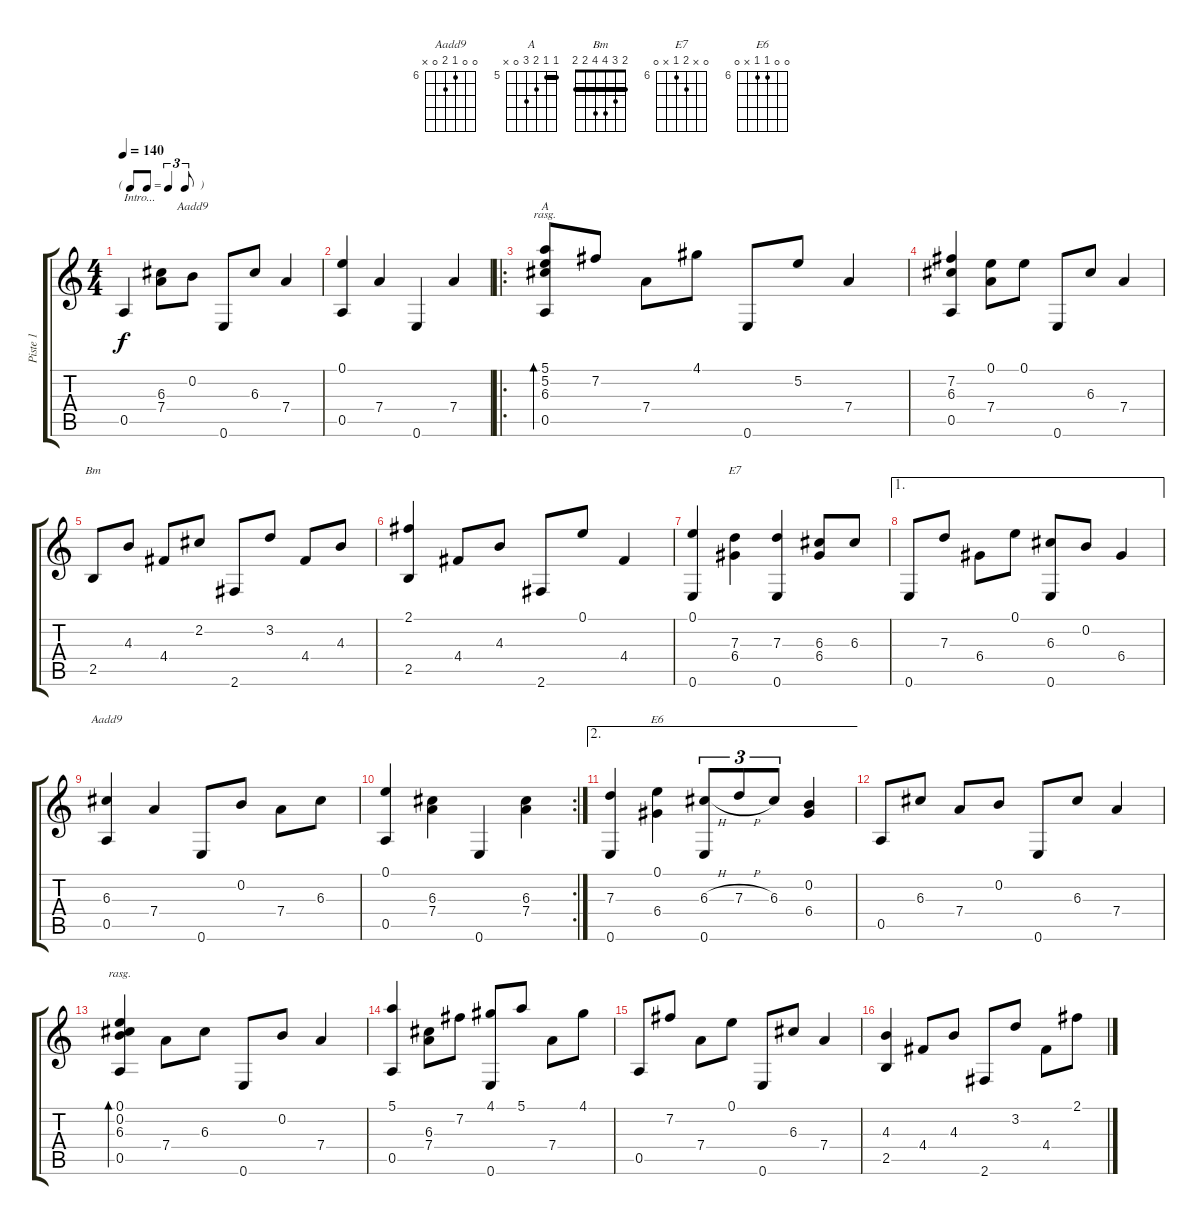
\track ("Piste 1" "Piste 1") {instrument acousticguitarnylon}
\staff {score tabs}
\tuning (E4 B3 G3 D3 A2 E2) {hide}
\chord ("Aadd9" 0 0 6 7 0 0) {firstfret 6}
\chord ("A" 5 5 6 7 0 x) {firstfret 5 barre 5}
\chord ("Bm" 2 3 4 4 2 2) {barre 2}
\chord ("E7" 0 x 7 6 x 0) {firstfret 6}
\chord ("Aadd9" 0 0 6 7 0 x) {firstfret 6}
\chord ("E6" 0 0 6 6 x 0) {firstfret 6}
\ts (4 4)
\tf triplet8th
\tempo 140
\clef g2
\ks c
0.5.4{txt "Intro..." dy f instrument acousticguitarnylon} (6.3 7.4).8 0.2.8{ch "Aadd9"} 0.6.8 6.3.8 7.4.4 |
(0.1 0.5).4 7.4.4 0.6.4 7.4.4 |
\ro
(5.1 5.2 6.3 0.5).8{bd 240 ch "A" rasg ii} 7.2.8 7.4.8 4.1.8 0.6.8 5.2.8 7.4.4 |
(7.2 6.3 0.5).4 (0.1 7.4).8 0.1.8 0.6.8 6.3.8 7.4.4 |
2.5.8{ch "Bm"} 4.3.8 4.4.8 2.2.8 2.6.8 3.2.8 4.4.8 4.3.8 |
(2.1 2.5).4 4.4.8 4.3.8 2.6.8 0.1.8 4.4.4 |
(0.1 0.6).4 (7.3 6.4).4{ch "E7"} (7.3 0.6).4 (6.3 6.4).8 6.3.8 |
\ae 1
0.6.8 7.3.8 6.4.8 0.1.8 (6.3 0.6).8 0.2.8 6.4.4 |
(6.3 0.5).4{ch "Aadd9"} 7.4.4 0.6.8 0.2.8 7.4.8 6.3.8 |
\rc 2
(0.1 0.5).4 (6.3 7.4).4 0.6.4 (6.3 7.4).4 |
\ae 2
(7.3 0.6).4 (0.1 6.4).4{ch "E6"} (6.3{h} 0.6).8{tu (3 2)} 7.3{h}.8{tu (3 2)} 6.3.8{tu (3 2)} (0.2 6.4).4 |
0.5.8 6.3.8 7.4.8 0.2.8 0.6.8 6.3.8 7.4.4 |
(0.1 0.2 6.3 0.5).4{bd 480 rasg ii} 7.4.8 6.3.8 0.6.8 0.2.8 7.4.4 |
(5.1 0.5).4 (6.3 7.4).8 7.2.8 (4.1 0.6).8 5.1.8 7.4.8 4.1.8 |
0.5.8 7.2.8 7.4.8 0.1.8 0.6.8 6.3.8 7.4.4 |
(4.3 2.5).4 4.4.8 4.3.8 2.6.8 3.2.8 4.4.8 2.1.8
